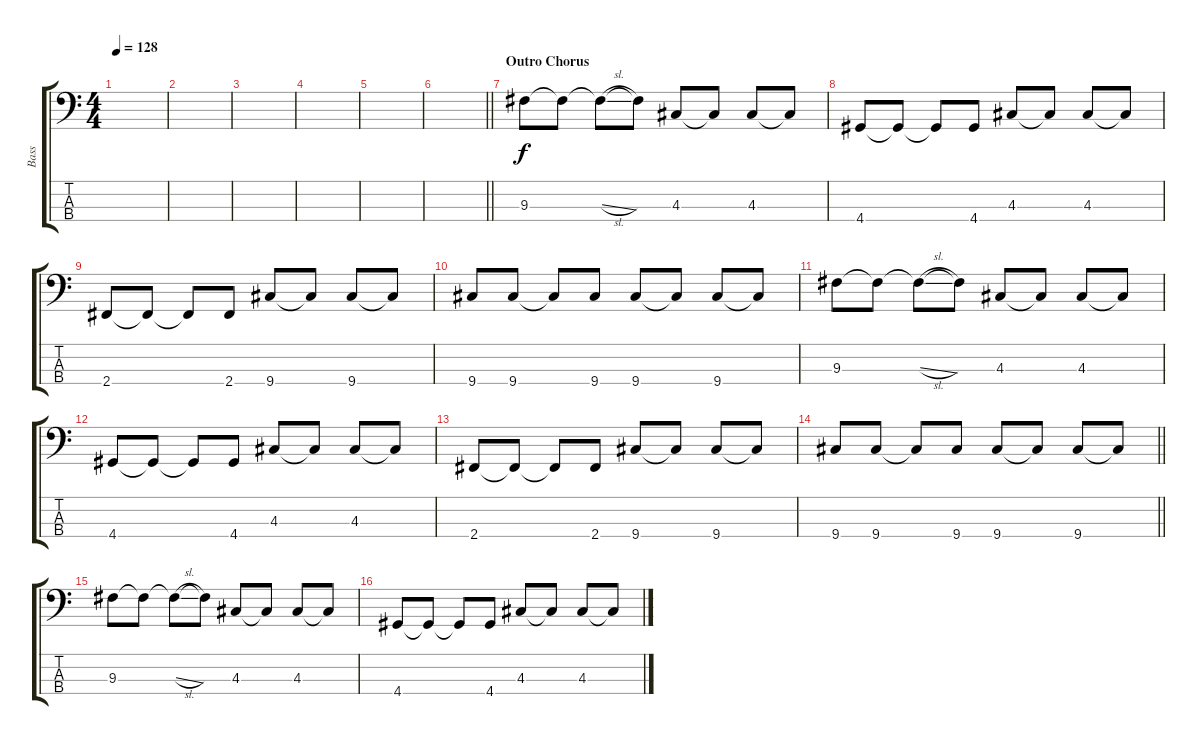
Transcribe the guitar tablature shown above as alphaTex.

\track ("Bass" "Bass") {instrument electricbassfinger}
\staff {score tabs}
\tuning (G2 D2 A1 E1) {hide}
\ts (4 4)
\tempo 128
\clef f4
\ks c
|
|
|
|
|
\barLineRight lightlight
|
\section ("" "Outro Chorus")
9.3.8 9.3{t}.8 9.3{sl t}.8 9.3{t}.8 4.3.8 4.3{t}.8 4.3.8 4.3{t}.8 |
4.4.8 4.4{t}.8 4.4{t}.8 4.4.8 4.3.8 4.3{t}.8 4.3.8 4.3{t}.8 |
2.4.8 2.4{t}.8 2.4{t}.8 2.4.8 9.4.8 9.4{t}.8 9.4.8 9.4{t}.8 |
9.4.8 9.4.8 9.4{t}.8 9.4.8 9.4.8 9.4{t}.8 9.4.8 9.4{t}.8 |
9.3.8 9.3{t}.8 9.3{sl t}.8 9.3{t}.8 4.3.8 4.3{t}.8 4.3.8 4.3{t}.8 |
4.4.8 4.4{t}.8 4.4{t}.8 4.4.8 4.3.8 4.3{t}.8 4.3.8 4.3{t}.8 |
2.4.8 2.4{t}.8 2.4{t}.8 2.4.8 9.4.8 9.4{t}.8 9.4.8 9.4{t}.8 |
\barLineRight lightlight
9.4.8 9.4.8 9.4{t}.8 9.4.8 9.4.8 9.4{t}.8 9.4.8 9.4{t}.8 |
9.3.8 9.3{t}.8 9.3{sl t}.8 9.3{t}.8 4.3.8 4.3{t}.8 4.3.8 4.3{t}.8 |
4.4.8 4.4{t}.8 4.4{t}.8 4.4.8 4.3.8 4.3{t}.8 4.3.8 4.3{t}.8
